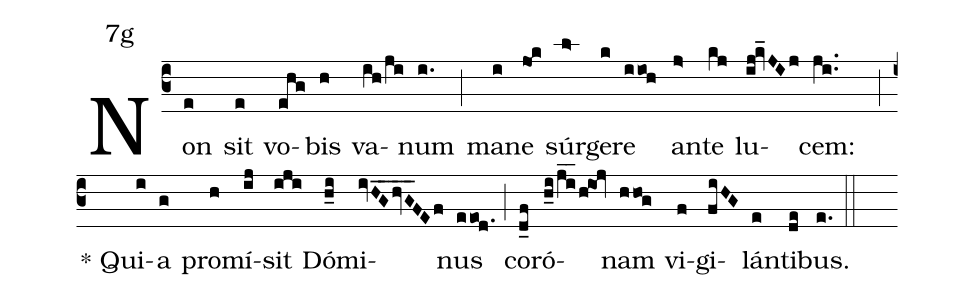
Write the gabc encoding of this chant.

mode:7g;
%%
(c3) Non(e) sit(e) vo(ehg)bis(h) va(ih/ji)num(i.) (;) ma(i)ne(jo@k) súr(l>)ge(k)re(iioh) an(j>)te(kj) lu(ij@kv_JIj)cem:(ji..) (;) <sp>*</sp> Qui(i)a(g) pro(h)mí(ij)sit(iji) Dó(h_i)mi(ivHG__hvG__FEf)nus(eeod.) (;) co(d_f)ró(h_i/ji__/h!ioj)nam(hhog) vi(f)gi(fiHG)lán(e)ti(de)bus.(e.) (::)
